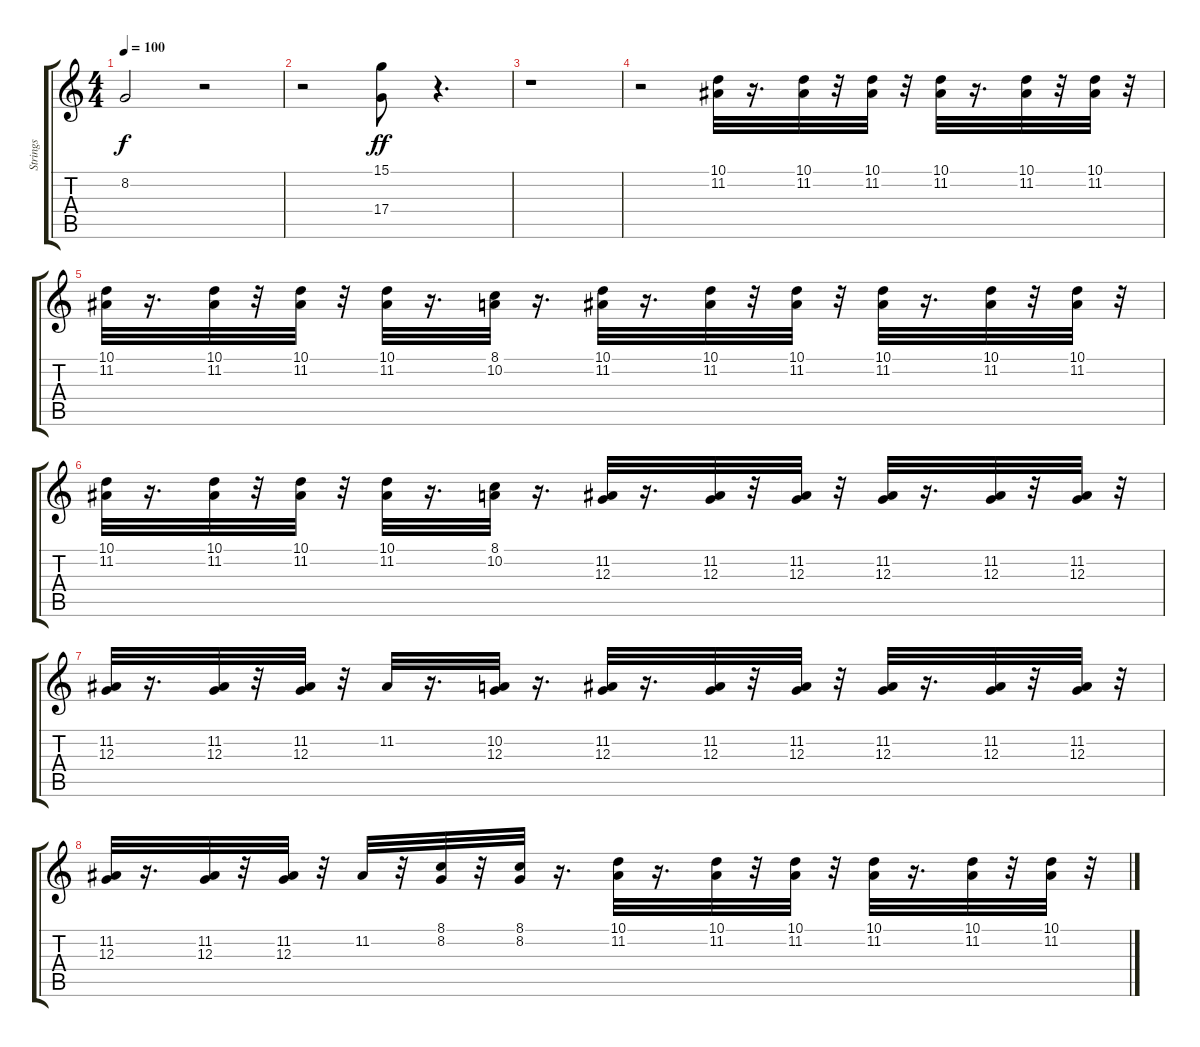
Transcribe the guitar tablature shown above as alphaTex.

\track ("Strings" "Strings") {instrument stringensemble1}
\staff {score tabs}
\tuning (E4 B3 G3 D3 A2 E2) {hide}
\ts (4 4)
\tempo 100
\clef g2
\ks c
8.2{t}.2{dy f} r.2 |
r.2 (15.1 17.4).8{dy ff} r.4{d} |
r.1 |
r.2 (10.1 11.2).32 r.16{d} (10.1 11.2).32 r.32 (10.1 11.2).32 r.32 (10.1 11.2).32 r.16{d} (10.1 11.2).32 r.32 (10.1 11.2).32 r.32 |
(10.1 11.2).32 r.16{d} (10.1 11.2).32 r.32 (10.1 11.2).32 r.32 (10.1 11.2).32 r.16{d} (8.1 10.2).32 r.16{d} (10.1 11.2).32 r.16{d} (10.1 11.2).32 r.32 (10.1 11.2).32 r.32 (10.1 11.2).32 r.16{d} (10.1 11.2).32 r.32 (10.1 11.2).32 r.32 |
(10.1 11.2).32 r.16{d} (10.1 11.2).32 r.32 (10.1 11.2).32 r.32 (10.1 11.2).32 r.16{d} (8.1 10.2).32 r.16{d} (11.2 12.3).32 r.16{d} (11.2 12.3).32 r.32 (11.2 12.3).32 r.32 (11.2 12.3).32 r.16{d} (11.2 12.3).32 r.32 (11.2 12.3).32 r.32 |
(11.2 12.3).32 r.16{d} (11.2 12.3).32 r.32 (11.2 12.3).32 r.32 11.2.32 r.16{d} (10.2 12.3).32 r.16{d} (11.2 12.3).32 r.16{d} (11.2 12.3).32 r.32 (11.2 12.3).32 r.32 (11.2 12.3).32 r.16{d} (11.2 12.3).32 r.32 (11.2 12.3).32 r.32 |
(11.2 12.3).32 r.16{d} (11.2 12.3).32 r.32 (11.2 12.3).32 r.32 11.2.32 r.32 (8.1 8.2).32 r.32 (8.1 8.2).32 r.16{d} (10.1 11.2).32 r.16{d} (10.1 11.2).32 r.32 (10.1 11.2).32 r.32 (10.1 11.2).32 r.16{d} (10.1 11.2).32 r.32 (10.1 11.2).32 r.32
